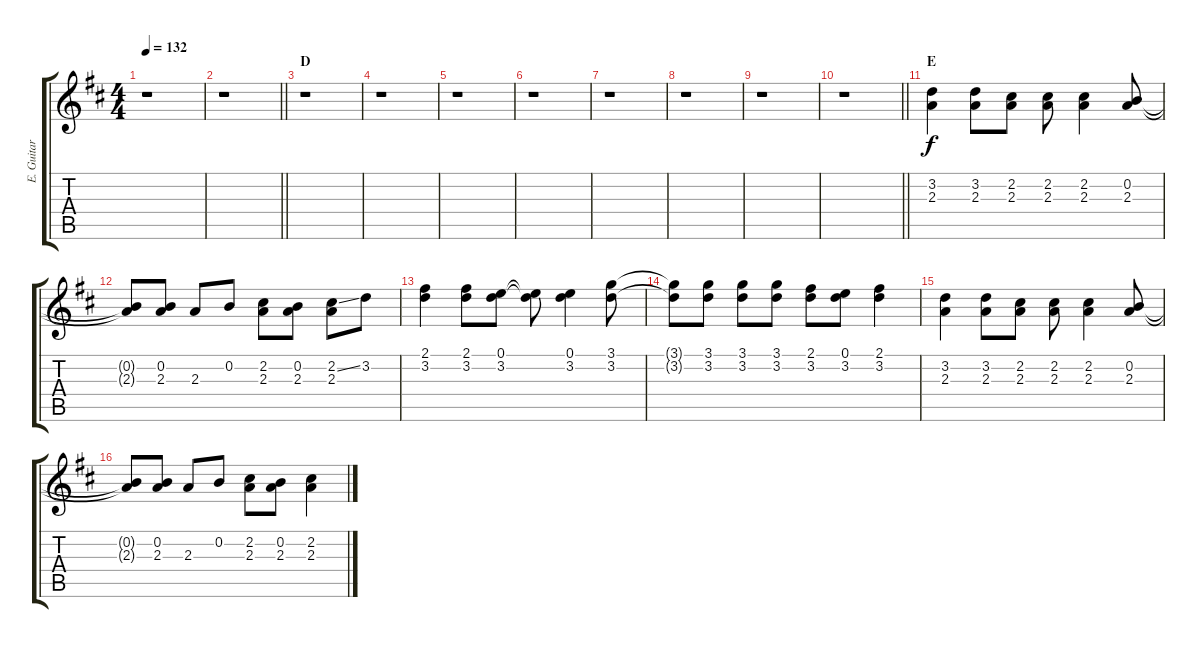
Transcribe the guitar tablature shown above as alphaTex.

\track ("E. Guitar IV" "E. Guitar ") {instrument electricguitarclean}
\staff {score tabs}
\tuning (E4 B3 G3 D3 A2 E2) {hide}
\ts (4 4)
\tempo 132
\clef g2
\ks d
r.1{dy f} |
\barLineRight lightlight
r.1 |
\section ("" "D")
r.1 |
r.1 |
r.1 |
r.1 |
r.1 |
r.1 |
r.1 |
\barLineRight lightlight
r.1 |
\section ("" "E")
(3.2 2.3).4 (3.2 2.3).8 (2.2 2.3).8 (2.2 2.3).8 (2.2 2.3).4 (0.2 2.3).8 |
(0.2{t} 2.3{t}).8 (0.2 2.3).8 2.3.8 0.2.8 (2.2 2.3).8 (0.2 2.3).8 (2.2{ss} 2.3).8 3.2.8 |
(2.1 3.2).4 (2.1 3.2).8 (0.1 3.2).8 (0.1{t} 3.2{t}).8 (0.1 3.2).4 (3.1 3.2).8 |
(3.1{t} 3.2{t}).8 (3.1 3.2).8 (3.1 3.2).8 (3.1 3.2).8 (2.1 3.2).8 (0.1 3.2).8 (2.1 3.2).4 |
(3.2 2.3).4 (3.2 2.3).8 (2.2 2.3).8 (2.2 2.3).8 (2.2 2.3).4 (0.2 2.3).8 |
(0.2{t} 2.3{t}).8 (0.2 2.3).8 2.3.8 0.2.8 (2.2 2.3).8 (0.2 2.3).8 (2.2 2.3).4
